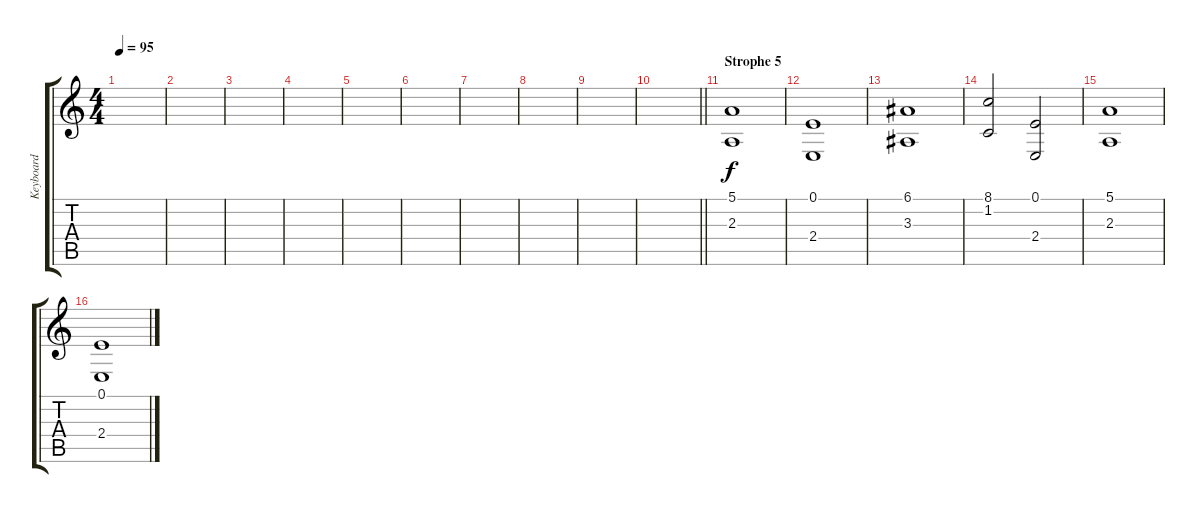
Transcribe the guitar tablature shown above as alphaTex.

\track ("Keyboard" "Keyboard") {instrument percussiveorgan}
\staff {score tabs}
\tuning (E4 B3 G3 D3 A2 E2) {hide}
\ts (4 4)
\tempo 95
\clef g2
\ks c
|
|
|
|
|
|
|
|
|
\barLineRight lightlight
|
\section ("" "Strophe 5")
(5.1 2.3).1 |
(0.1 2.4).1 |
(6.1 3.3).1 |
(8.1 1.2).2 (0.1 2.4).2 |
(5.1 2.3).1 |
(0.1 2.4).1
